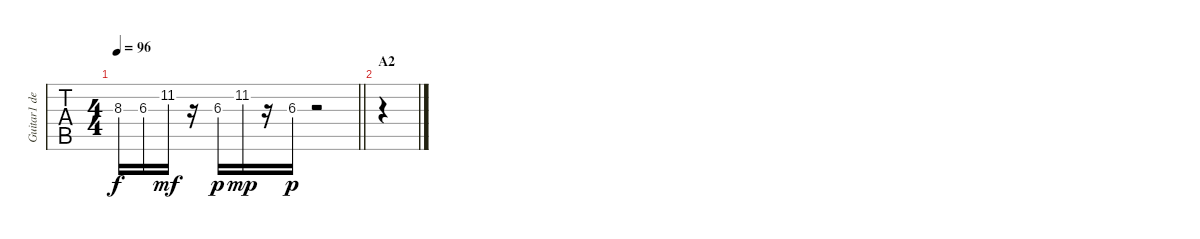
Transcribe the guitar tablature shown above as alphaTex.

\track ("Guitar1 delay" "Guitar1 de") {instrument electricguitarclean}
\staff {tabs}
\tuning (E4 B3 G3 D3 A2 D2) {hide}
\ts (4 4)
\tempo 96
\clef g2
\barLineRight lightlight
\ks c
8.3{t}.16{dy f} 6.3.16 11.2.16{dy mf} r.16 6.3.16{dy p} 11.2.16{dy mp} r.16 6.3.16{dy p} r.2 |
\section ("" "A2")
